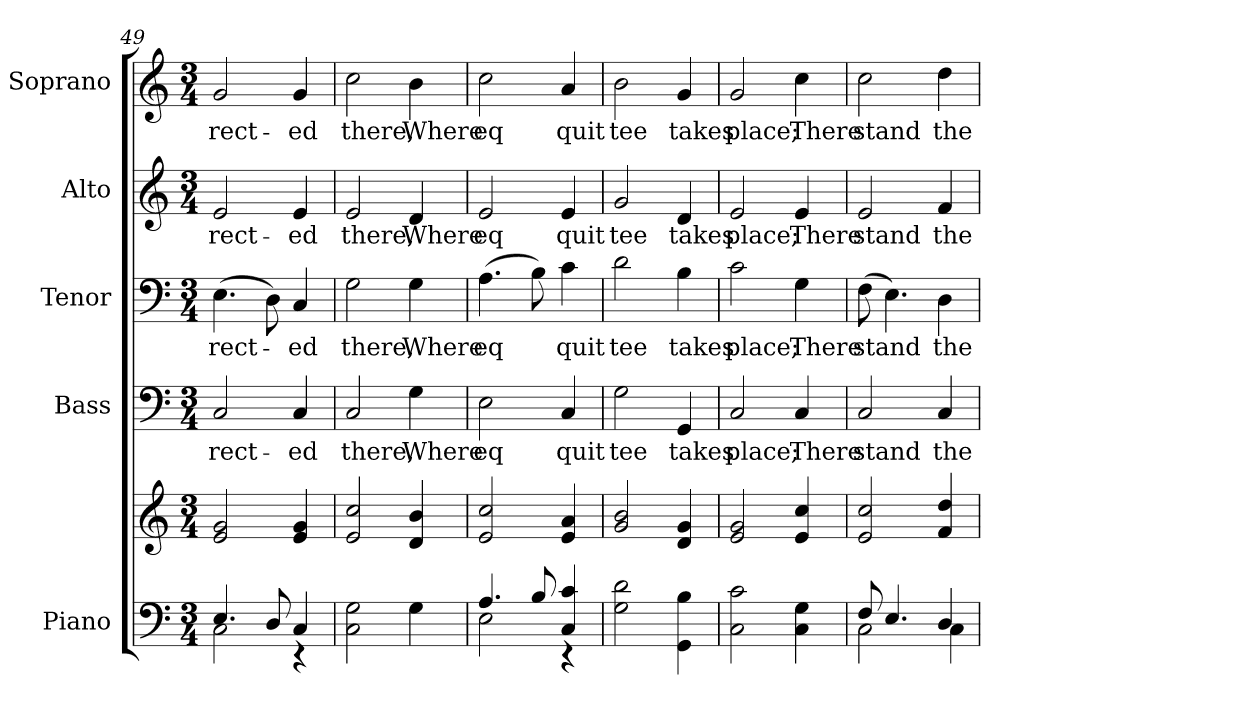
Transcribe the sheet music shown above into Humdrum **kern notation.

**kern	**kern	**kern	**text	**kern	**text	**kern	**text	**kern	**text
*part5	*part5	*part4	*part4	*part3	*part3	*part2	*part2	*part1	*part1
*staff6	*staff5	*staff4	*staff4	*staff3	*staff3	*staff2	*staff2	*staff1	*staff1
*I"Piano	*	*I"Bass	*	*I"Tenor	*	*I"Alto	*	*I"Soprano	*
*I'Pno.	*	*I'B.	*	*I'T.	*	*I'A.	*	*I'S.	*
!!LO:PB:g=z
*clefF4	*clefG2	*clefF4	*	*clefF4	*	*clefG2	*	*clefG2	*
*k[]	*k[]	*k[]	*	*k[]	*	*k[]	*	*k[]	*
*C:	*C:	*C:	*	*C:	*	*C:	*	*C:	*
*M3/4	*M3/4	*M3/4	*	*M3/4	*	*M3/4	*	*M3/4	*
=49	=49	=49	=49	=49	=49	=49	=49	=49	=49
*^	*	*	*	*	*	*	*	*	*
!	!	!	!	!LO:LY:b:color=#000000	!	!	!	!	!	!
!	!	!	!	!	!	!LO:LY:b:color=#000000	!	!	!	!
!	!	!	!	!	!	!	!	!LO:LY:b:color=#000000	!	!
!	!	!	!	!	!	!	!	!	!	!LO:LY:b:color=#000000
4.Ei/	2Ci\	2ei/ 2gi	2Ci/	-rect-	(4.Ei\	-rect-	2ei/	-rect-	2gi/	-rect-
8Di/	.	.	.	.	8Di\)	.	.	.	.	.
!	!	!	!	!LO:LY:b:color=#000000	!	!	!	!	!	!
!	!	!	!	!	!	!LO:LY:b:color=#000000	!	!	!	!
!	!	!	!	!	!	!	!	!LO:LY:b:color=#000000	!	!
!	!	!	!	!	!	!	!	!	!	!LO:LY:b:color=#000000
4Ci/	4r	4ei/ 4gi	4Ci/	-ed	4Ci/	-ed	4ei/	-ed	4gi/	-ed
*v	*v	*	*	*	*	*	*	*	*	*
=50	=50	=50	=50	=50	=50	=50	=50	=50	=50
*^	*	*	*	*	*	*	*	*	*
!	!	!	!	!LO:LY:b:color=#000000	!	!	!	!	!	!
*v	*v	*	*	*	*	*	*	*	*	*
*^	*	*	*	*	*	*	*	*	*
!	!	!	!	!	!	!LO:LY:b:color=#000000	!	!	!	!
*v	*v	*	*	*	*	*	*	*	*	*
*^	*	*	*	*	*	*	*	*	*
!	!	!	!	!	!	!	!	!LO:LY:b:color=#000000	!	!
*v	*v	*	*	*	*	*	*	*	*	*
*^	*	*	*	*	*	*	*	*	*
!	!	!	!	!	!	!	!	!	!	!LO:LY:b:color=#000000
*v	*v	*	*	*	*	*	*	*	*	*
2Ci\ 2Gi	2ei/ 2cci	2Ci/	there,	2Gi\	there,	2ei/	there,	2cci\	there,
!	!	!	!LO:LY:b:color=#000000	!	!	!	!	!	!
!	!	!	!	!	!LO:LY:b:color=#000000	!	!	!	!
!	!	!	!	!	!	!	!LO:LY:b:color=#000000	!	!
!	!	!	!	!	!	!	!	!	!LO:LY:b:color=#000000
4Gi\	4di/ 4bi	4Gi\	Where	4Gi\	Where	4di/	Where	4bi\	Where
=51	=51	=51	=51	=51	=51	=51	=51	=51	=51
*^	*	*	*	*	*	*	*	*	*
!	!	!	!	!LO:LY:b:color=#000000	!	!	!	!	!	!
!	!	!	!	!	!	!LO:LY:b:color=#000000	!	!	!	!
!	!	!	!	!	!	!	!	!LO:LY:b:color=#000000	!	!
!	!	!	!	!	!	!	!	!	!	!LO:LY:b:color=#000000
4.Ai/	2Ei\	2ei/ 2cci	2Ei\	eq	(4.Ai\	eq	2ei/	eq	2cci\	eq
8Bi/	.	.	.	.	8Bi\)	.	.	.	.	.
!	!	!	!	!LO:LY:b:color=#000000	!	!	!	!	!	!
!	!	!	!	!	!	!LO:LY:b:color=#000000	!	!	!	!
!	!	!	!	!	!	!	!	!LO:LY:b:color=#000000	!	!
!	!	!	!	!	!	!	!	!	!	!LO:LY:b:color=#000000
4Ci/ 4ci	4r	4ei/ 4ai	4Ci/	quit	4ci\	quit	4ei/	quit	4ai/	quit
*v	*v	*	*	*	*	*	*	*	*	*
=52	=52	=52	=52	=52	=52	=52	=52	=52	=52
*^	*	*	*	*	*	*	*	*	*
!	!	!	!	!LO:LY:b:color=#000000	!	!	!	!	!	!
*v	*v	*	*	*	*	*	*	*	*	*
*^	*	*	*	*	*	*	*	*	*
!	!	!	!	!	!	!LO:LY:b:color=#000000	!	!	!	!
*v	*v	*	*	*	*	*	*	*	*	*
*^	*	*	*	*	*	*	*	*	*
!	!	!	!	!	!	!	!	!LO:LY:b:color=#000000	!	!
*v	*v	*	*	*	*	*	*	*	*	*
*^	*	*	*	*	*	*	*	*	*
!	!	!	!	!	!	!	!	!	!	!LO:LY:b:color=#000000
*v	*v	*	*	*	*	*	*	*	*	*
2Gi\ 2di	2gi/ 2bi	2Gi\	tee	2di\	tee	2gi/	tee	2bi\	tee
!	!	!	!LO:LY:b:color=#000000	!	!	!	!	!	!
!	!	!	!	!	!LO:LY:b:color=#000000	!	!	!	!
!	!	!	!	!	!	!	!LO:LY:b:color=#000000	!	!
!	!	!	!	!	!	!	!	!	!LO:LY:b:color=#000000
4GGi\ 4Bi	4di/ 4gi	4GGi/	takes	4Bi\	takes	4di/	takes	4gi/	takes
!!LO:PB:g=z
=53	=53	=53	=53	=53	=53	=53	=53	=53	=53
!	!	!	!LO:LY:b:color=#000000	!	!	!	!	!	!
!	!	!	!	!	!LO:LY:b:color=#000000	!	!	!	!
!	!	!	!	!	!	!	!LO:LY:b:color=#000000	!	!
!	!	!	!	!	!	!	!	!	!LO:LY:b:color=#000000
2Ci\ 2ci	2ei/ 2gi	2Ci/	place;	2ci\	place;	2ei/	place;	2gi/	place;
!	!	!	!LO:LY:b:color=#000000	!	!	!	!	!	!
!	!	!	!	!	!LO:LY:b:color=#000000	!	!	!	!
!	!	!	!	!	!	!	!LO:LY:b:color=#000000	!	!
!	!	!	!	!	!	!	!	!	!LO:LY:b:color=#000000
4Ci\ 4Gi	4ei/ 4cci	4Ci/	There	4Gi\	There	4ei/	There	4cci\	There
=54	=54	=54	=54	=54	=54	=54	=54	=54	=54
*^	*	*	*	*	*	*	*	*	*
!	!	!	!	!LO:LY:b:color=#000000	!	!	!	!	!	!
!	!	!	!	!	!	!LO:LY:b:color=#000000	!	!	!	!
!	!	!	!	!	!	!	!	!LO:LY:b:color=#000000	!	!
!	!	!	!	!	!	!	!	!	!	!LO:LY:b:color=#000000
8Fi/	2Ci\	2ei/ 2cci	2Ci/	stand	(8Fi\	stand	2ei/	stand	2cci\	stand
4.Ei/	.	.	.	.	4.Ei\)	.	.	.	.	.
!	!	!	!	!LO:LY:b:color=#000000	!	!	!	!	!	!
!	!	!	!	!	!	!LO:LY:b:color=#000000	!	!	!	!
!	!	!	!	!	!	!	!	!LO:LY:b:color=#000000	!	!
!	!	!	!	!	!	!	!	!	!	!LO:LY:b:color=#000000
4Di/	4Ci\	4fi/ 4ddi	4Ci/	the	4Di\	the	4fi/	the	4ddi\	the
*v	*v	*	*	*	*	*	*	*	*	*
=	=	=	=	=	=	=	=	=	=
*-	*-	*-	*-	*-	*-	*-	*-	*-	*-
